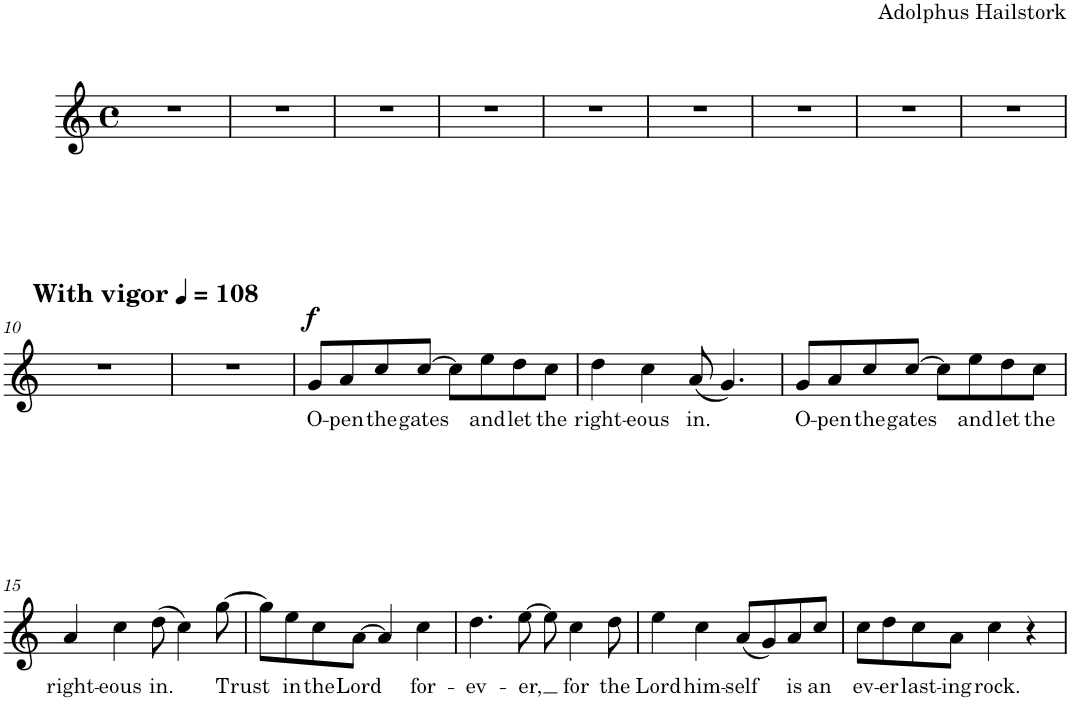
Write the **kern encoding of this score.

**kern	**text	**dynam
*part1	*part1	*part1
*staff1	*staff1	*staff1
*I"Voice	*	*
*I'Vo.	*	*
*clefG2	*	*
*k[]	*	*
*M4/4	*	*
*met(c)	*	*
=1	=1	=1
1r	.	.
=2	=2	=2
1r	.	.
=3	=3	=3
1r	.	.
=4	=4	=4
1r	.	.
=5	=5	=5
1r	.	.
=6	=6	=6
1r	.	.
=7	=7	=7
1r	.	.
=8	=8	=8
1r	.	.
=9	=9	=9
1r	.	.
!!LO:LB:g=z
=10	=10	=10
1r	.	.
=11	=11	=11
1r	.	.
=12	=12	=12
*MM108	*	*
!LO:TX:a:B:t=With vigor	!	!
!	!LO:LY:b	!LO:DY:a
8g/L	O-	f
!	!LO:LY:b	!
8a/	-pen	.
!	!LO:LY:b	!
8cc/	the	.
!	!LO:LY:b	!
[8cc/J	gates	.
8cc\L]	.	.
!	!LO:LY:b	!
8ee\	and	.
!	!LO:LY:b	!
8dd\	let	.
!	!LO:LY:b	!
8cc\J	the	.
=13	=13	=13
!	!LO:LY:b	!
4dd\	right-	.
!	!LO:LY:b	!
4cc\	-eous	.
!	!LO:LY:b	!
(8a/	in.	.
4.g/)	.	.
=14	=14	=14
!	!LO:LY:b	!
8g/L	O-	.
!	!LO:LY:b	!
8a/	-pen	.
!	!LO:LY:b	!
8cc/	the	.
!	!LO:LY:b	!
[8cc/J	gates	.
8cc\L]	.	.
!	!LO:LY:b	!
8ee\	and	.
!	!LO:LY:b	!
8dd\	let	.
!	!LO:LY:b	!
8cc\J	the	.
!!LO:LB:g=z
=15	=15	=15
!	!LO:LY:b	!
4a/	right-	.
!	!LO:LY:b	!
4cc\	-eous	.
!	!LO:LY:b	!
(8dd\	in.	.
4cc\)	.	.
!	!LO:LY:b	!
[8gg\	Trust	.
=16	=16	=16
8gg\L]	.	.
!	!LO:LY:b	!
8ee\	in	.
!	!LO:LY:b	!
8cc\	the	.
!	!LO:LY:b	!
[8a\J	Lord	.
4a/]	.	.
!	!LO:LY:b	!
4cc\	for-	.
=17	=17	=17
!	!LO:LY:b	!
4.dd\	-ev-	.
!	!LO:LY:b	!
[8ee\	-er,	.
8ee\]	.	.
!	!LO:LY:b	!
4cc\	for	.
!	!LO:LY:b	!
8dd\	the	.
=18	=18	=18
!	!LO:LY:b	!
4ee\	Lord	.
!	!LO:LY:b	!
4cc\	him-	.
!	!LO:LY:b	!
(8a/L	-self	.
8g/)	.	.
!	!LO:LY:b	!
8a/	is	.
!	!LO:LY:b	!
8cc/J	an	.
=19	=19	=19
!	!LO:LY:b	!
8cc\L	ev-	.
!	!LO:LY:b	!
8dd\	-er	.
!	!LO:LY:b	!
8cc\	last-	.
!	!LO:LY:b	!
8a\J	-ing	.
!	!LO:LY:b	!
4cc\	rock.	.
4r	.	.
=	=	=
*-	*-	*-
